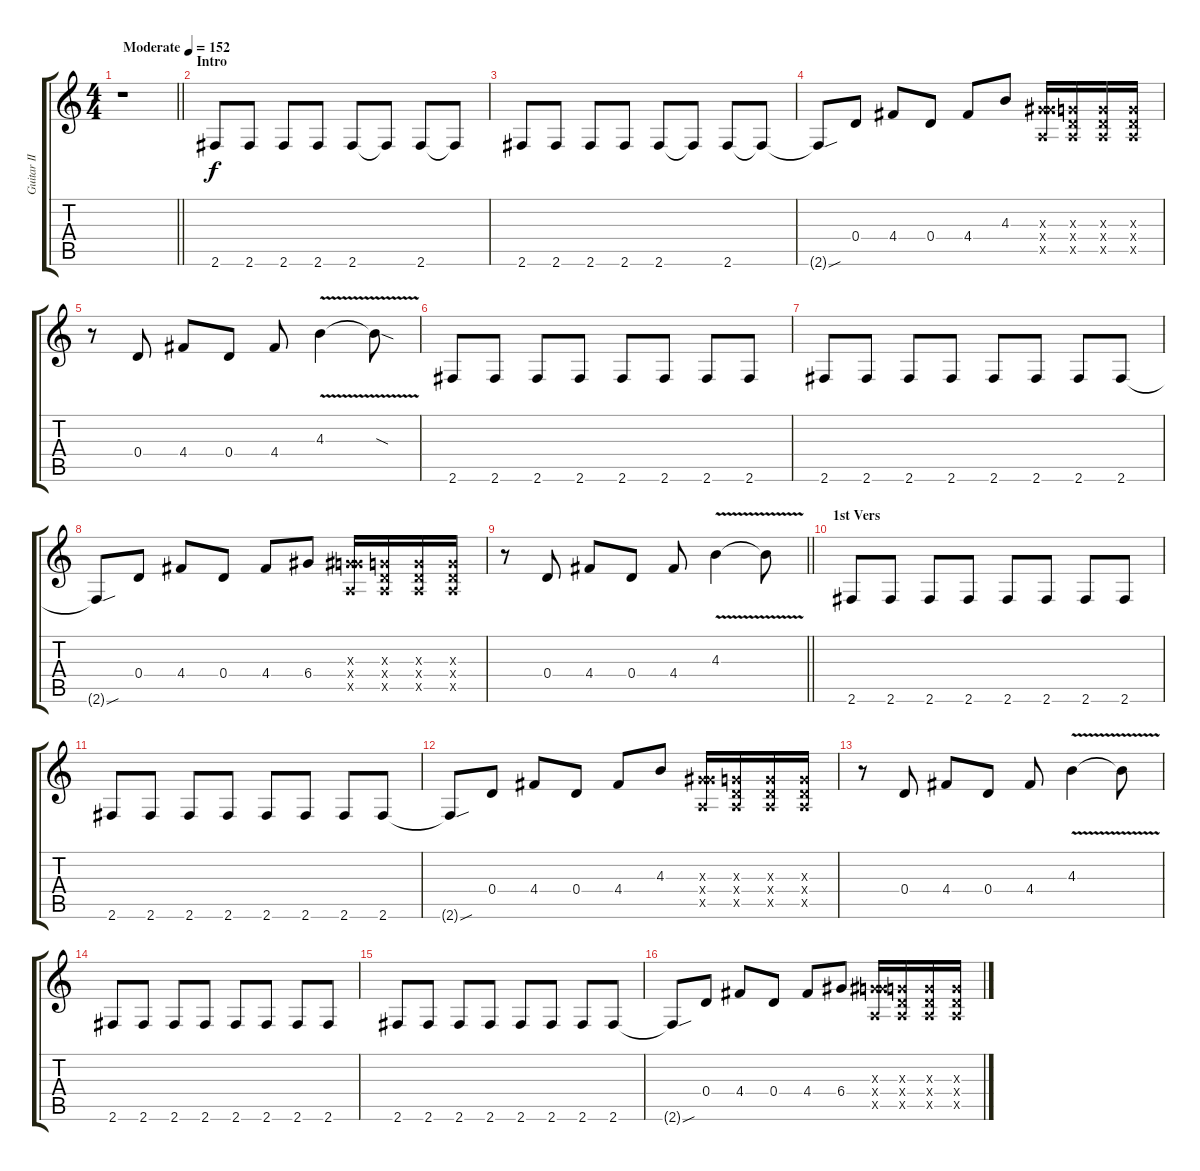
\track ("Guitar II" "Guitar II") {instrument overdrivenguitar}
\staff {score tabs}
\tuning (E4 B3 G3 D3 A2 E2) {hide}
\ts (4 4)
\tempo (152 "Moderate")
\clef g2
\barLineRight lightlight
\ks c
r.1{dy f instrument overdrivenguitar} |
\section ("" "Intro")
2.6.8 2.6.8 2.6.8 2.6.8 2.6.8 2.6{t}.8 2.6.8 2.6{t}.8 |
2.6.8 2.6.8 2.6.8 2.6.8 2.6.8 2.6{t}.8 2.6.8 2.6{t}.8 |
2.6{sou t}.8 0.4.8 4.4.8 0.4.8 4.4.8 4.3.8 (0.3{x} 6.4{x} 0.5{x}).16 (0.3{x} 0.4{x} 0.5{x}).16 (0.3{x} 0.4{x} 0.5{x}).16 (0.3{x} 0.4{x} 0.5{x}).16 |
r.8 0.4.8 4.4.8 0.4.8 4.4.8 4.3{v}.4 4.3{sod t}.8 |
2.6.8 2.6.8 2.6.8 2.6.8 2.6.8 2.6.8 2.6.8 2.6.8 |
2.6.8 2.6.8 2.6.8 2.6.8 2.6.8 2.6.8 2.6.8 2.6.8 |
2.6{sou t}.8 0.4.8 4.4.8 0.4.8 4.4.8 6.4.8 (0.3{x} 6.4{x} 0.5{x}).16 (0.3{x} 0.4{x} 0.5{x}).16 (0.3{x} 0.4{x} 0.5{x}).16 (0.3{x} 0.4{x} 0.5{x}).16 |
\barLineRight lightlight
r.8 0.4.8 4.4.8 0.4.8 4.4.8 4.3{v}.4 4.3{t}.8 |
\section ("" "1st Vers ")
2.6.8 2.6.8 2.6.8 2.6.8 2.6.8 2.6.8 2.6.8 2.6.8 |
2.6.8 2.6.8 2.6.8 2.6.8 2.6.8 2.6.8 2.6.8 2.6.8 |
2.6{sou t}.8 0.4.8 4.4.8 0.4.8 4.4.8 4.3.8 (0.3{x} 6.4{x} 0.5{x}).16 (0.3{x} 0.4{x} 0.5{x}).16 (0.3{x} 0.4{x} 0.5{x}).16 (0.3{x} 0.4{x} 0.5{x}).16 |
r.8 0.4.8 4.4.8 0.4.8 4.4.8 4.3{v}.4 4.3{t}.8 |
2.6.8 2.6.8 2.6.8 2.6.8 2.6.8 2.6.8 2.6.8 2.6.8 |
2.6.8 2.6.8 2.6.8 2.6.8 2.6.8 2.6.8 2.6.8 2.6.8 |
2.6{sou t}.8 0.4.8 4.4.8 0.4.8 4.4.8 6.4.8 (0.3{x} 6.4{x} 0.5{x}).16 (0.3{x} 0.4{x} 0.5{x}).16 (0.3{x} 0.4{x} 0.5{x}).16 (0.3{x} 0.4{x} 0.5{x}).16
